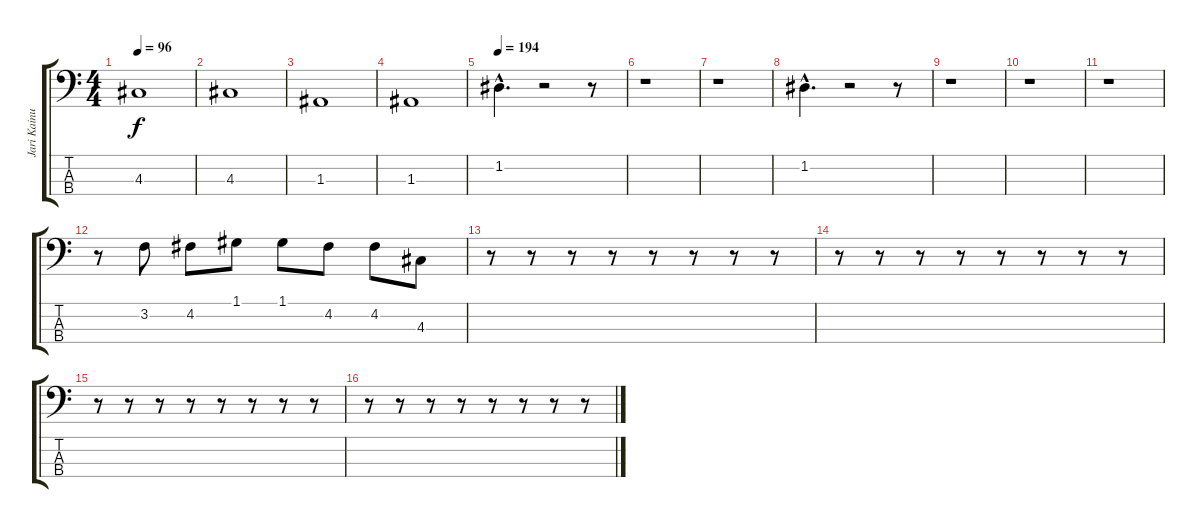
\track ("Jari Kainulainen" "Jari Kainu") {instrument electricbassfinger}
\staff {score tabs}
\tuning (G2 D2 A1 E1) {hide}
\ts (4 4)
\tempo 96
\clef f4
\ks c
4.3.1{dy f} |
4.3.1 |
1.3.1 |
1.3.1 |
\tempo 194
1.2{hac}.4{d} r.2 r.8 |
r.1 |
r.1 |
1.2{hac}.4{d} r.2 r.8 |
r.1 |
r.1 |
r.1 |
r.8 3.2.8 4.2.8 1.1.8 1.1.8 4.2.8 4.2.8 4.3.8 |
r.8 r.8 r.8 r.8 r.8 r.8 r.8 r.8 |
r.8 r.8 r.8 r.8 r.8 r.8 r.8 r.8 |
r.8 r.8 r.8 r.8 r.8 r.8 r.8 r.8 |
r.8 r.8 r.8 r.8 r.8 r.8 r.8 r.8
